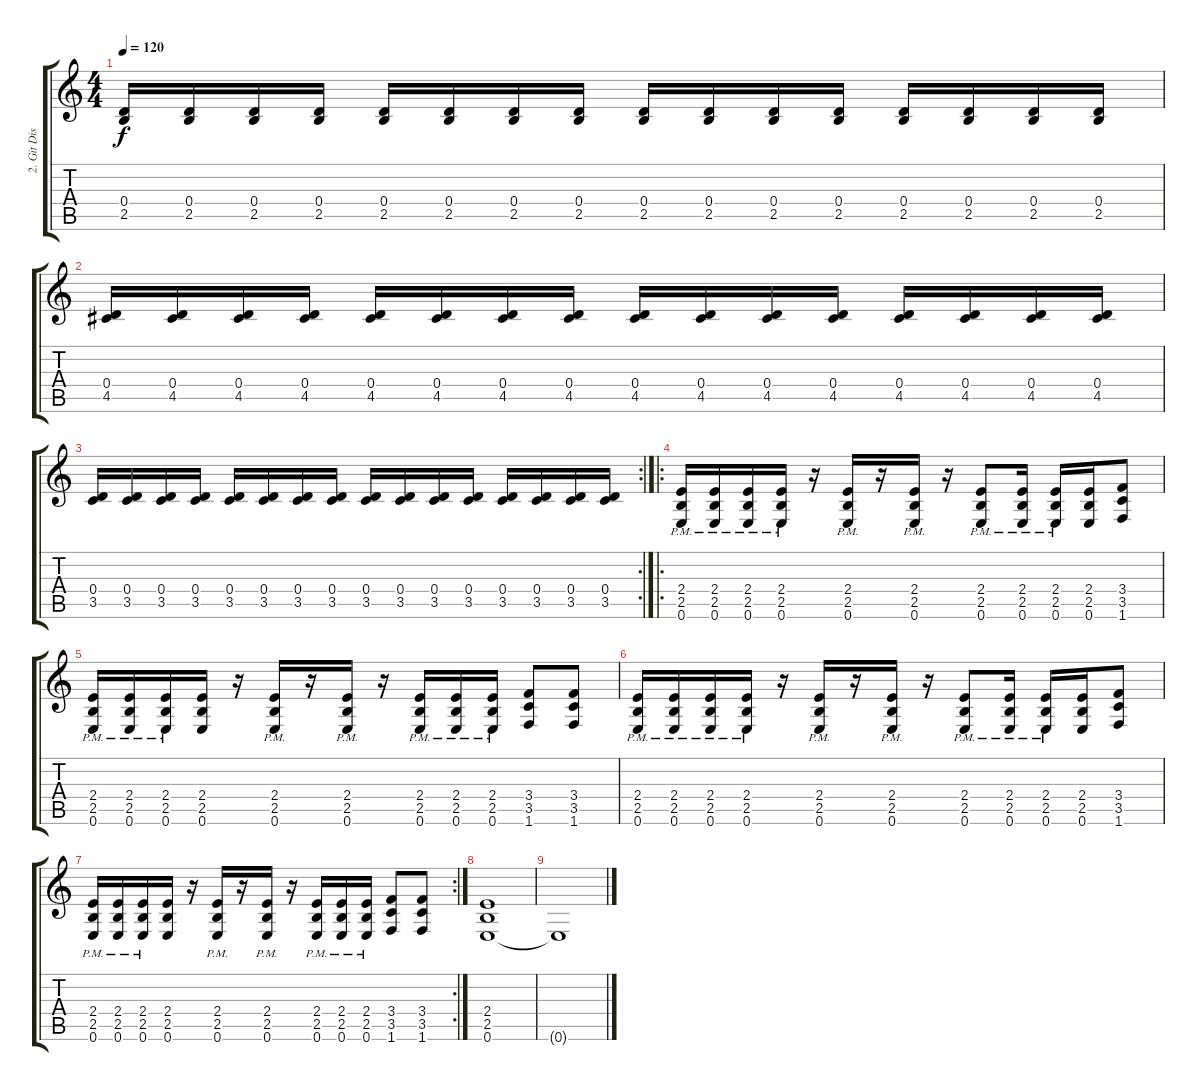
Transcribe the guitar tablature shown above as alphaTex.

\track ("2. Git Dist" "2. Git Dis") {instrument distortionguitar}
\staff {score tabs}
\tuning (E4 B3 G3 D3 A2 E2) {hide}
\ts (4 4)
\tempo 120
\clef g2
\ks c
(0.4 2.5).16{dy f} (0.4 2.5).16 (0.4 2.5).16 (0.4 2.5).16 (0.4 2.5).16 (0.4 2.5).16 (0.4 2.5).16 (0.4 2.5).16 (0.4 2.5).16 (0.4 2.5).16 (0.4 2.5).16 (0.4 2.5).16 (0.4 2.5).16 (0.4 2.5).16 (0.4 2.5).16 (0.4 2.5).16 |
(0.4 4.5).16 (0.4 4.5).16 (0.4 4.5).16 (0.4 4.5).16 (0.4 4.5).16 (0.4 4.5).16 (0.4 4.5).16 (0.4 4.5).16 (0.4 4.5).16 (0.4 4.5).16 (0.4 4.5).16 (0.4 4.5).16 (0.4 4.5).16 (0.4 4.5).16 (0.4 4.5).16 (0.4 4.5).16 |
\rc 2
(0.4 3.5).16 (0.4 3.5).16 (0.4 3.5).16 (0.4 3.5).16 (0.4 3.5).16 (0.4 3.5).16 (0.4 3.5).16 (0.4 3.5).16 (0.4 3.5).16 (0.4 3.5).16 (0.4 3.5).16 (0.4 3.5).16 (0.4 3.5).16 (0.4 3.5).16 (0.4 3.5).16 (0.4 3.5).16 |
\ro
(2.4{pm} 2.5{pm} 0.6{pm}).16 (2.4{pm} 2.5{pm} 0.6{pm}).16 (2.4{pm} 2.5{pm} 0.6{pm}).16 (2.4{pm} 2.5{pm} 0.6{pm}).16 r.16 (2.4{pm} 2.5{pm} 0.6{pm}).16 r.16 (2.4{pm} 2.5{pm} 0.6{pm}).16 r.16 (2.4{pm} 2.5{pm} 0.6{pm}).8 (2.4{pm} 2.5{pm} 0.6{pm}).16 (2.4{pm} 2.5{pm} 0.6{pm}).16 (2.4 2.5 0.6).16 (3.4 3.5 1.6).8 |
(2.4{pm} 2.5{pm} 0.6{pm}).16 (2.4{pm} 2.5{pm} 0.6{pm}).16 (2.4{pm} 2.5{pm} 0.6{pm}).16 (2.4 2.5 0.6).16 r.16 (2.4{pm} 2.5{pm} 0.6{pm}).16 r.16 (2.4{pm} 2.5{pm} 0.6{pm}).16 r.16 (2.4{pm} 2.5{pm} 0.6{pm}).16 (2.4{pm} 2.5{pm} 0.6{pm}).16 (2.4{pm} 2.5{pm} 0.6{pm}).16 (3.4 3.5 1.6).8 (3.4 3.5 1.6).8 |
(2.4{pm} 2.5{pm} 0.6{pm}).16 (2.4{pm} 2.5{pm} 0.6{pm}).16 (2.4{pm} 2.5{pm} 0.6{pm}).16 (2.4{pm} 2.5{pm} 0.6{pm}).16 r.16 (2.4{pm} 2.5{pm} 0.6{pm}).16 r.16 (2.4{pm} 2.5{pm} 0.6{pm}).16 r.16 (2.4{pm} 2.5{pm} 0.6{pm}).8 (2.4{pm} 2.5{pm} 0.6{pm}).16 (2.4{pm} 2.5{pm} 0.6{pm}).16 (2.4 2.5 0.6).16 (3.4 3.5 1.6).8 |
\rc 2
(2.4{pm} 2.5{pm} 0.6{pm}).16 (2.4{pm} 2.5{pm} 0.6{pm}).16 (2.4{pm} 2.5{pm} 0.6{pm}).16 (2.4 2.5 0.6).16 r.16 (2.4{pm} 2.5{pm} 0.6{pm}).16 r.16 (2.4{pm} 2.5{pm} 0.6{pm}).16 r.16 (2.4{pm} 2.5{pm} 0.6{pm}).16 (2.4{pm} 2.5{pm} 0.6{pm}).16 (2.4{pm} 2.5{pm} 0.6{pm}).16 (3.4 3.5 1.6).8 (3.4 3.5 1.6).8 |
(2.4 2.5 0.6).1 |
0.6{t}.1
